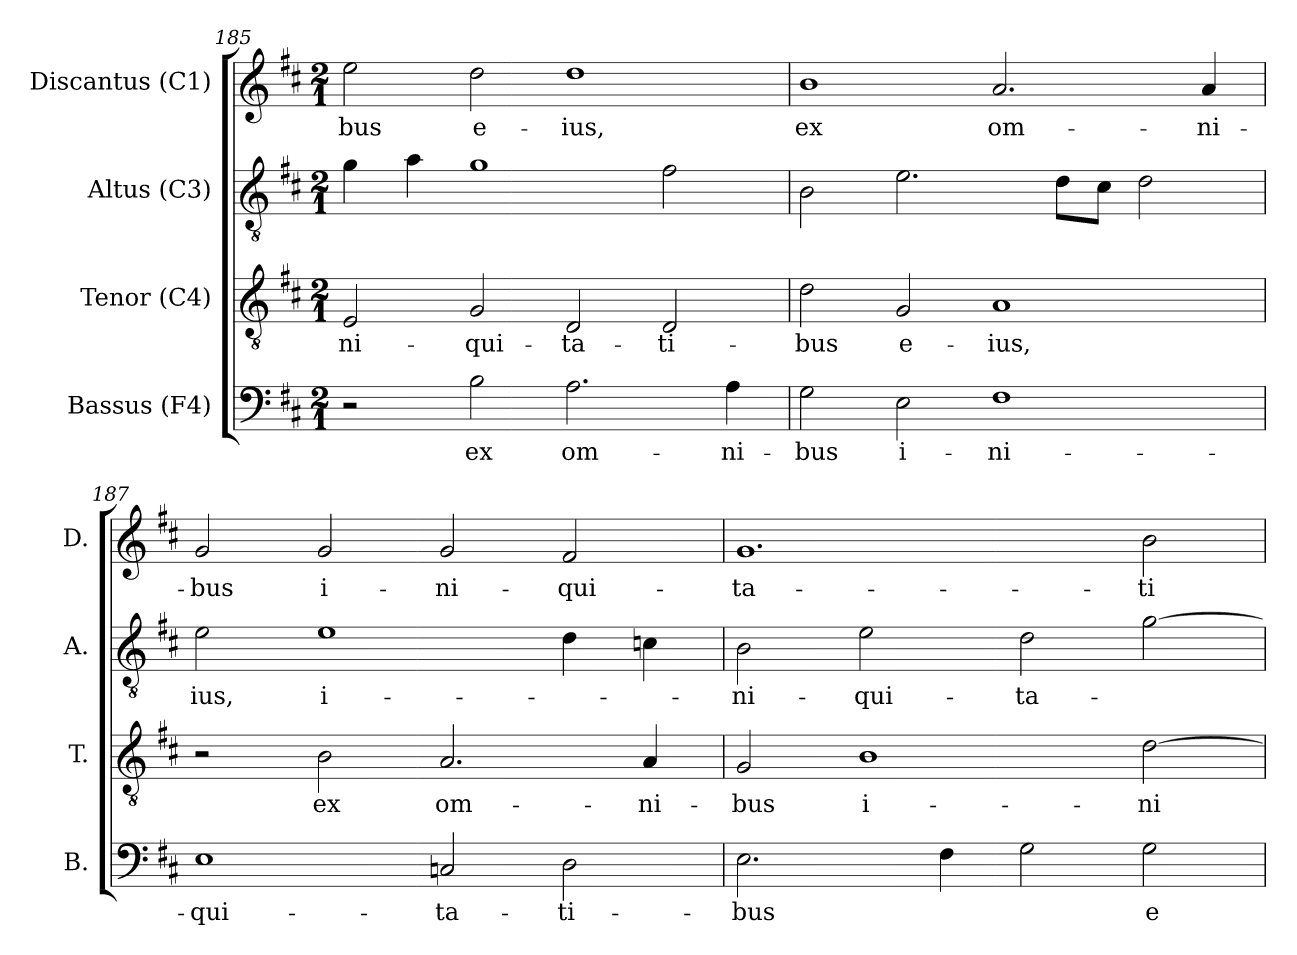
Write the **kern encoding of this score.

**kern	**text	**kern	**text	**kern	**text	**kern	**text
*part4	*part4	*part3	*part3	*part2	*part2	*part1	*part1
*staff4	*staff4	*staff3	*staff3	*staff2	*staff2	*staff1	*staff1
*I"Bassus (F4)	*	*I"Tenor (C4)	*	*I"Altus (C3)	*	*I"Discantus (C1)	*
*I'B.	*	*I'T.	*	*I'A.	*	*I'D.	*
*clefF4	*	*clefGv2	*	*clefGv2	*	*clefG2	*
*	*	*ITrd7c12	*	*ITrd7c12	*	*	*
*k[f#c#]	*	*k[f#c#]	*	*k[f#c#]	*	*k[f#c#]	*
*D:	*	*D:	*	*D:	*	*D:	*
*M2/1	*	*M2/1	*	*M2/1	*	*M2/1	*
=185	=185	=185	=185	=185	=185	=185	=185
!	!	!	!LO:LY:b:color=#000000	!	!	!	!
!	!	!	!	!	!	!	!LO:LY:b:color=#000000
2r	.	2EEi/	-ni-	4Gi\	.	2eei\	-bus
.	.	.	.	4Ai\	.	.	.
!	!LO:LY:b:color=#000000	!	!	!	!	!	!
!	!	!	!LO:LY:b:color=#000000	!	!	!	!
!	!	!	!	!	!	!	!LO:LY:b:color=#000000
2Bi\	ex	2GGi/	-qui-	1Gi	.	2ddi\	e-
!	!LO:LY:b:color=#000000	!	!	!	!	!	!
!	!	!	!LO:LY:b:color=#000000	!	!	!	!
!	!	!	!	!	!	!	!LO:LY:b:color=#000000
2.Ai\	om-	2DDi/	-ta-	.	.	1ddi	-ius,
!	!	!	!LO:LY:b:color=#000000	!	!	!	!
.	.	2DDi/	-ti-	2F#i\	.	.	.
!	!LO:LY:b:color=#000000	!	!	!	!	!	!
4Ai\	-ni-	.	.	.	.	.	.
=186	=186	=186	=186	=186	=186	=186	=186
!	!LO:LY:b:color=#000000	!	!	!	!	!	!
!	!	!	!LO:LY:b:color=#000000	!	!	!	!
!	!	!	!	!	!	!	!LO:LY:b:color=#000000
2Gi\	-bus	2Di\	-bus	2BBi\	.	1bi	ex
!	!LO:LY:b:color=#000000	!	!	!	!	!	!
!	!	!	!LO:LY:b:color=#000000	!	!	!	!
2Ei\	i-	2GGi/	e-	2.Ei\	.	.	.
!	!LO:LY:b:color=#000000	!	!	!	!	!	!
!	!	!	!LO:LY:b:color=#000000	!	!	!	!
!	!	!	!	!	!	!	!LO:LY:b:color=#000000
1F#i	-ni-	1AAi	-ius,	.	.	2.ai/	om-
.	.	.	.	8Di\L	.	.	.
.	.	.	.	8C#i\J	.	.	.
.	.	.	.	2Di\	.	.	.
!	!	!	!	!	!	!	!LO:LY:b:color=#000000
.	.	.	.	.	.	4ai/	-ni-
!!LO:LB:g=z
=187	=187	=187	=187	=187	=187	=187	=187
!	!LO:LY:b:color=#000000	!	!	!	!	!	!
!	!	!	!	!	!LO:LY:b:color=#000000	!	!
!	!	!	!	!	!	!	!LO:LY:b:color=#000000
1Ei	-qui-	2r	.	2Ei\	-ius,	2gi/	-bus
!	!	!	!LO:LY:b:color=#000000	!	!	!	!
!	!	!	!	!	!LO:LY:b:color=#000000	!	!
!	!	!	!	!	!	!	!LO:LY:b:color=#000000
.	.	2BBi\	ex	1Ei	i-	2gi/	i-
!	!LO:LY:b:color=#000000	!	!	!	!	!	!
!	!	!	!LO:LY:b:color=#000000	!	!	!	!
!	!	!	!	!	!	!	!LO:LY:b:color=#000000
2Cni/	-ta-	2.AAi/	om-	.	.	2gi/	-ni-
!	!LO:LY:b:color=#000000	!	!	!	!	!	!
!	!	!	!	!	!	!	!LO:LY:b:color=#000000
2Di\	-ti-	.	.	4Di\	.	2f#i/	-qui-
!	!	!	!LO:LY:b:color=#000000	!	!	!	!
.	.	4AAi/	-ni-	4Ci\	.	.	.
=188	=188	=188	=188	=188	=188	=188	=188
!	!LO:LY:b:color=#000000	!	!	!	!	!	!
!	!	!	!LO:LY:b:color=#000000	!	!	!	!
!	!	!	!	!	!LO:LY:b:color=#000000	!	!
!	!	!	!	!	!	!	!LO:LY:b:color=#000000
2.Ei\	-bus	2GGi/	-bus	2BBi\	-ni-	1.gi	-ta-
!	!	!	!LO:LY:b:color=#000000	!	!	!	!
!	!	!	!	!	!LO:LY:b:color=#000000	!	!
.	.	1BBi	i-	2Ei\	-qui-	.	.
4F#i\	.	.	.	.	.	.	.
!	!	!	!	!	!LO:LY:b:color=#000000	!	!
2Gi\	.	.	.	2Di\	-ta-	.	.
!	!LO:LY:b:color=#000000	!	!	!	!	!	!
!	!	!	!LO:LY:b:color=#000000	!	!	!	!
!	!	!	!	!	!	!	!LO:LY:b:color=#000000
2Gi\	e-	[2Di\	-ni-	[2Gi\	.	2bi\	-ti-
=	=	=	=	=	=	=	=
*-	*-	*-	*-	*-	*-	*-	*-
